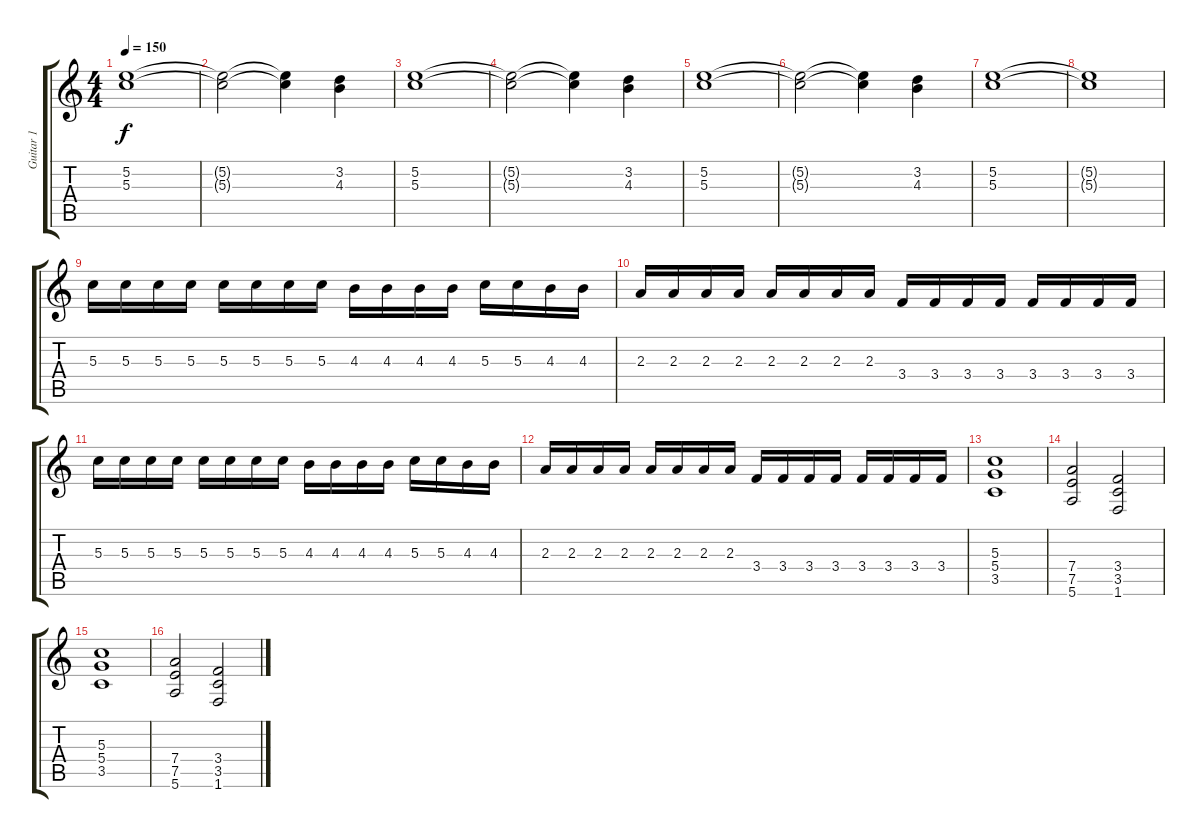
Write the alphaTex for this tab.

\track ("Guitar 1" "Guitar 1") {instrument overdrivenguitar}
\staff {score tabs}
\tuning (E4 B3 G3 D3 A2 E2) {hide}
\ts (4 4)
\tempo 150
\clef g2
\ks c
(5.2 5.3).1{dy f} |
(5.2{t} 5.3{t}).2 (5.2{t} 5.3{t}).4 (3.2 4.3).4 |
(5.2 5.3).1 |
(5.2{t} 5.3{t}).2 (5.2{t} 5.3{t}).4 (3.2 4.3).4 |
(5.2 5.3).1 |
(5.2{t} 5.3{t}).2 (5.2{t} 5.3{t}).4 (3.2 4.3).4 |
(5.2 5.3).1 |
(5.2{t} 5.3{t}).1 |
5.3.16 5.3.16 5.3.16 5.3.16 5.3.16 5.3.16 5.3.16 5.3.16 4.3.16 4.3.16 4.3.16 4.3.16 5.3.16 5.3.16 4.3.16 4.3.16 |
2.3.16 2.3.16 2.3.16 2.3.16 2.3.16 2.3.16 2.3.16 2.3.16 3.4.16 3.4.16 3.4.16 3.4.16 3.4.16 3.4.16 3.4.16 3.4.16 |
5.3.16 5.3.16 5.3.16 5.3.16 5.3.16 5.3.16 5.3.16 5.3.16 4.3.16 4.3.16 4.3.16 4.3.16 5.3.16 5.3.16 4.3.16 4.3.16 |
2.3.16 2.3.16 2.3.16 2.3.16 2.3.16 2.3.16 2.3.16 2.3.16 3.4.16 3.4.16 3.4.16 3.4.16 3.4.16 3.4.16 3.4.16 3.4.16 |
(5.3 5.4 3.5).1 |
(7.4 7.5 5.6).2 (3.4 3.5 1.6).2 |
(5.3 5.4 3.5).1 |
(7.4 7.5 5.6).2 (3.4 3.5 1.6).2
